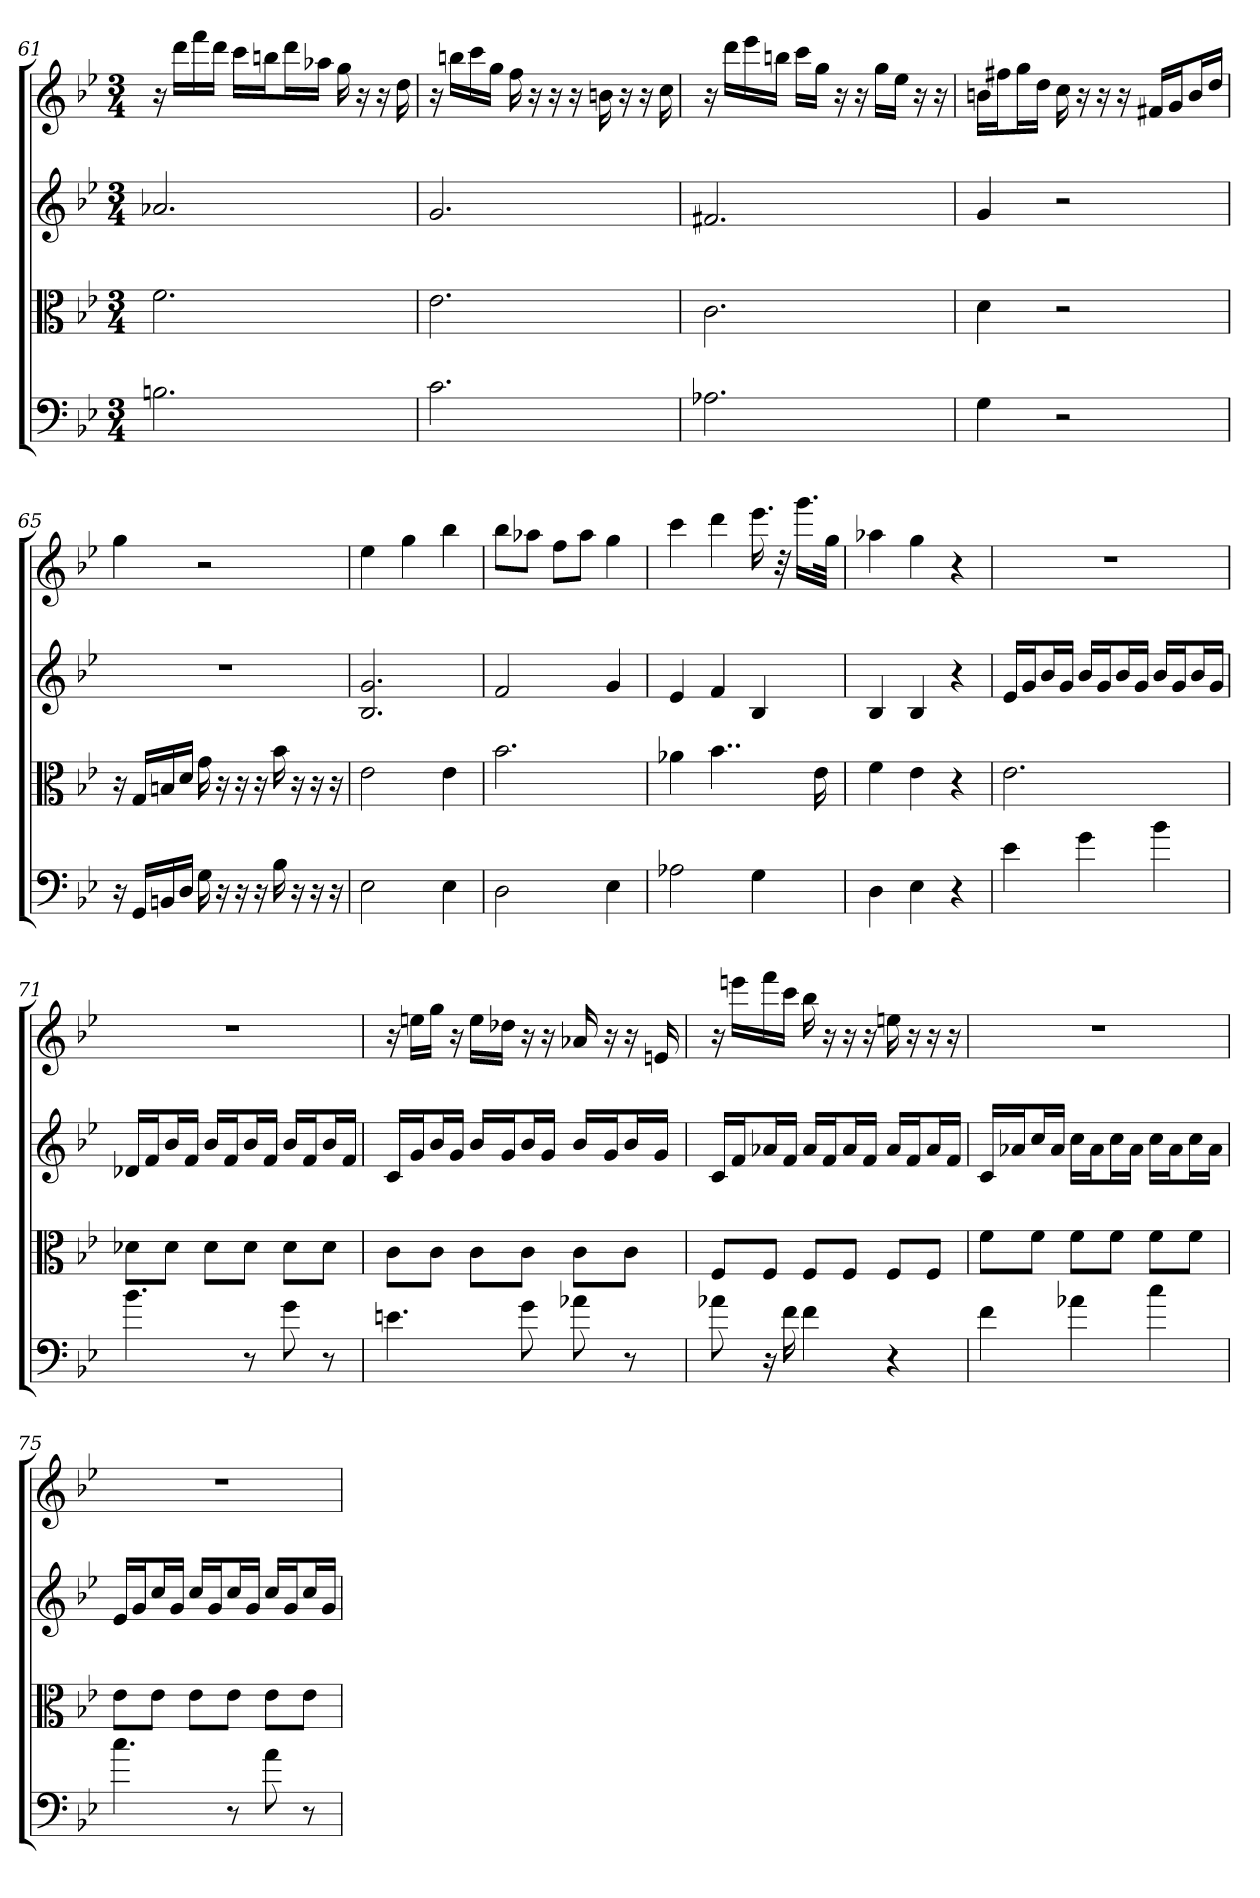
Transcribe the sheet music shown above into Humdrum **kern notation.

**kern	**kern	**kern	**kern
*part4	*part3	*part2	*part1
*staff4	*staff3	*staff2	*staff1
*clefF4	*clefC3	*clefG2	*clefG2
*k[b-e-]	*k[b-e-]	*k[b-e-]	*k[b-e-]
*B-:	*B-:	*B-:	*B-:
*M3/4	*M3/4	*M3/4	*M3/4
=61	=61	=61	=61
2.Bn	2.f	2.a-X	16r
.	.	.	16ddd\LL
.	.	.	16fff\
.	.	.	16ddd\JJ
.	.	.	16ccc\LL
.	.	.	16bbn\J
.	.	.	16ddd\L
.	.	.	16aa-X\JJ
.	.	.	16gg
.	.	.	16r
.	.	.	16r
.	.	.	16dd
=62	=62	=62	=62
2.c	2.e-	2.g	16r
.	.	.	16bbn\LL
.	.	.	16ccc\
.	.	.	16gg\JJ
.	.	.	16ff
.	.	.	16r
.	.	.	16r
.	.	.	16r
.	.	.	16bn
.	.	.	16r
.	.	.	16r
.	.	.	16cc
=63	=63	=63	=63
2.A-X	2.c	2.f#X	16r
.	.	.	16ddd\LL
.	.	.	16eee-\
.	.	.	16bbn\JJ
.	.	.	16ccc\LL
.	.	.	16gg\JJ
.	.	.	16r
.	.	.	16r
.	.	.	16gg\LL
.	.	.	16ee-\JJ
.	.	.	16r
.	.	.	16r
=64	=64	=64	=64
4G	4d	4g	16bn\LL
.	.	.	16ff#X\J
.	.	.	16gg\L
.	.	.	16dd\JJ
2r	2r	2r	16cc
.	.	.	16r
.	.	.	16r
.	.	.	16r
.	.	.	16f#X/LL
.	.	.	16g/J
.	.	.	16b/L
.	.	.	16dd/JJ
=65	=65	=65	=65
16r	16r	2.r	4gg
16GG/LL	16G/LL	.	.
16BBn/	16Bn/	.	.
16D/JJ	16d/JJ	.	.
16G	16g	.	2r
16r	16r	.	.
16r	16r	.	.
16r	16r	.	.
16B-	16b-	.	.
16r	16r	.	.
16r	16r	.	.
16r	16r	.	.
=66	=66	=66	=66
2E-	2e-	2.B- 2.g	4ee-
.	.	.	4gg
4E-	4e-	.	4bb-
=67	=67	=67	=67
2D	2.b-	2f	8bb-\L
.	.	.	8aa-X\J
.	.	.	8ff\L
.	.	.	8aa-\J
4E-	.	4g	4gg
=68	=68	=68	=68
2A-X	4a-X	4e-	4ccc
.	4..b-	4f	4ddd
4G	.	4B-	16.eee-
.	.	.	32r
.	.	.	16.ggg\LL
.	16e-	.	.
.	.	.	32gg\JJk
=69	=69	=69	=69
4D	4f	4B-	4aa-X
4E-	4e-	4B-	4gg
4r	4r	4r	4r
=70	=70	=70	=70
4e-	2.e-	16e-/LL	2.r
.	.	16g/J	.
.	.	16b-/L	.
.	.	16g/JJ	.
4g	.	16b-/LL	.
.	.	16g/J	.
.	.	16b-/L	.
.	.	16g/JJ	.
4b-	.	16b-/LL	.
.	.	16g/J	.
.	.	16b-/L	.
.	.	16g/JJ	.
=71	=71	=71	=71
4.b-	8d-X\L	16d-X/LL	2.r
.	.	16f/J	.
.	8d-\J	16b-/L	.
.	.	16f/JJ	.
.	8d-\L	16b-/LL	.
.	.	16f/J	.
8r	8d-\J	16b-/L	.
.	.	16f/JJ	.
8g	8d-\L	16b-/LL	.
.	.	16f/J	.
8r	8d-\J	16b-/L	.
.	.	16f/JJ	.
=72	=72	=72	=72
4.en	8c\L	16c/LL	16r
.	.	16g/J	16een\LL
.	8c\J	16b-/L	16gg\JJ
.	.	16g/JJ	16r
.	8c\L	16b-/LL	16ee\LL
.	.	16g/J	16dd-X\JJ
8g	8c\J	16b-/L	16r
.	.	16g/JJ	16r
8a-X	8c\L	16b-/LL	16a-X
.	.	16g/J	16r
8r	8c\J	16b-/L	16r
.	.	16g/JJ	16en
=73	=73	=73	=73
8a-X	8F/L	16c/LL	16r
.	.	16f/J	16eeen\LL
16r	8F/J	16a-X/L	16fff\
16f	.	16f/JJ	16ccc\JJ
4f	8F/L	16a-/LL	16bb-
.	.	16f/J	16r
.	8F/J	16a-/L	16r
.	.	16f/JJ	16r
4r	8F/L	16a-/LL	16een
.	.	16f/J	16r
.	8F/J	16a-/L	16r
.	.	16f/JJ	16r
=74	=74	=74	=74
4f	8f\L	16c/LL	2.r
.	.	16a-X/J	.
.	8f\J	16cc/L	.
.	.	16a-/JJ	.
4a-X	8f\L	16cc\LL	.
.	.	16a-\J	.
.	8f\J	16cc\L	.
.	.	16a-\JJ	.
4cc	8f\L	16cc\LL	.
.	.	16a-\J	.
.	8f\J	16cc\L	.
.	.	16a-\JJ	.
=75	=75	=75	=75
4.cc	8e-\L	16e-/LL	2.r
.	.	16g/J	.
.	8e-\J	16cc/L	.
.	.	16g/JJ	.
.	8e-\L	16cc/LL	.
.	.	16g/J	.
8r	8e-\J	16cc/L	.
.	.	16g/JJ	.
8a	8e-\L	16cc/LL	.
.	.	16g/J	.
8r	8e-\J	16cc/L	.
.	.	16g/JJ	.
=	=	=	=
*-	*-	*-	*-
